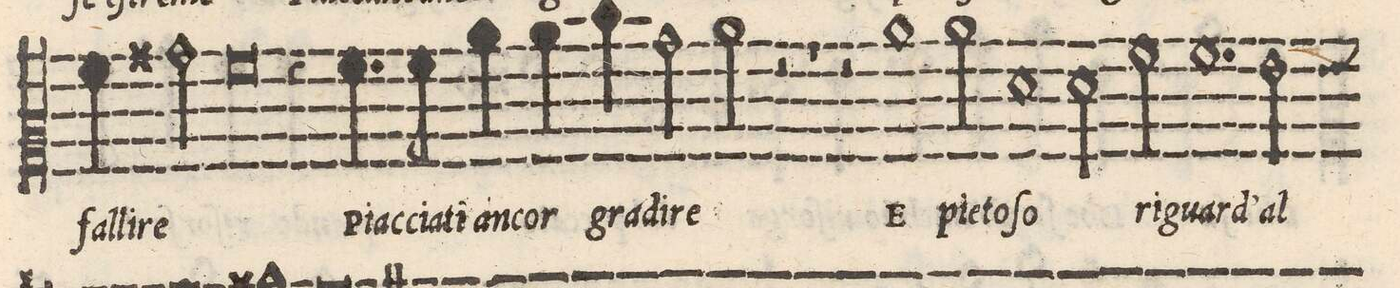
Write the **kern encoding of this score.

**kern	**text
*I"ALTO	*
*clefC2	*
*k[]	*
*met(C|)	*
*M2/1	*
4a\	fal-
2bn\	-li-
0a	-re
=25-	=25-
4r	.
4.a\	Piac-
8a\	-cia-
4cc\	-ti an-
=26-	=26-
4cc\	-cor
4dd\	gra-
2bny\	-di-
2cc\	-re
2r	.
=27-	=27-
1r	.
2r	.
1cc\	E
=28-	=28-
2cc\	pie-
1f	-to-
=29-	=29-
2f\	-ſo
2a\	ri-
1.a	-guar-
=30-	=30-
2gny\	-d'al
*-	*-
